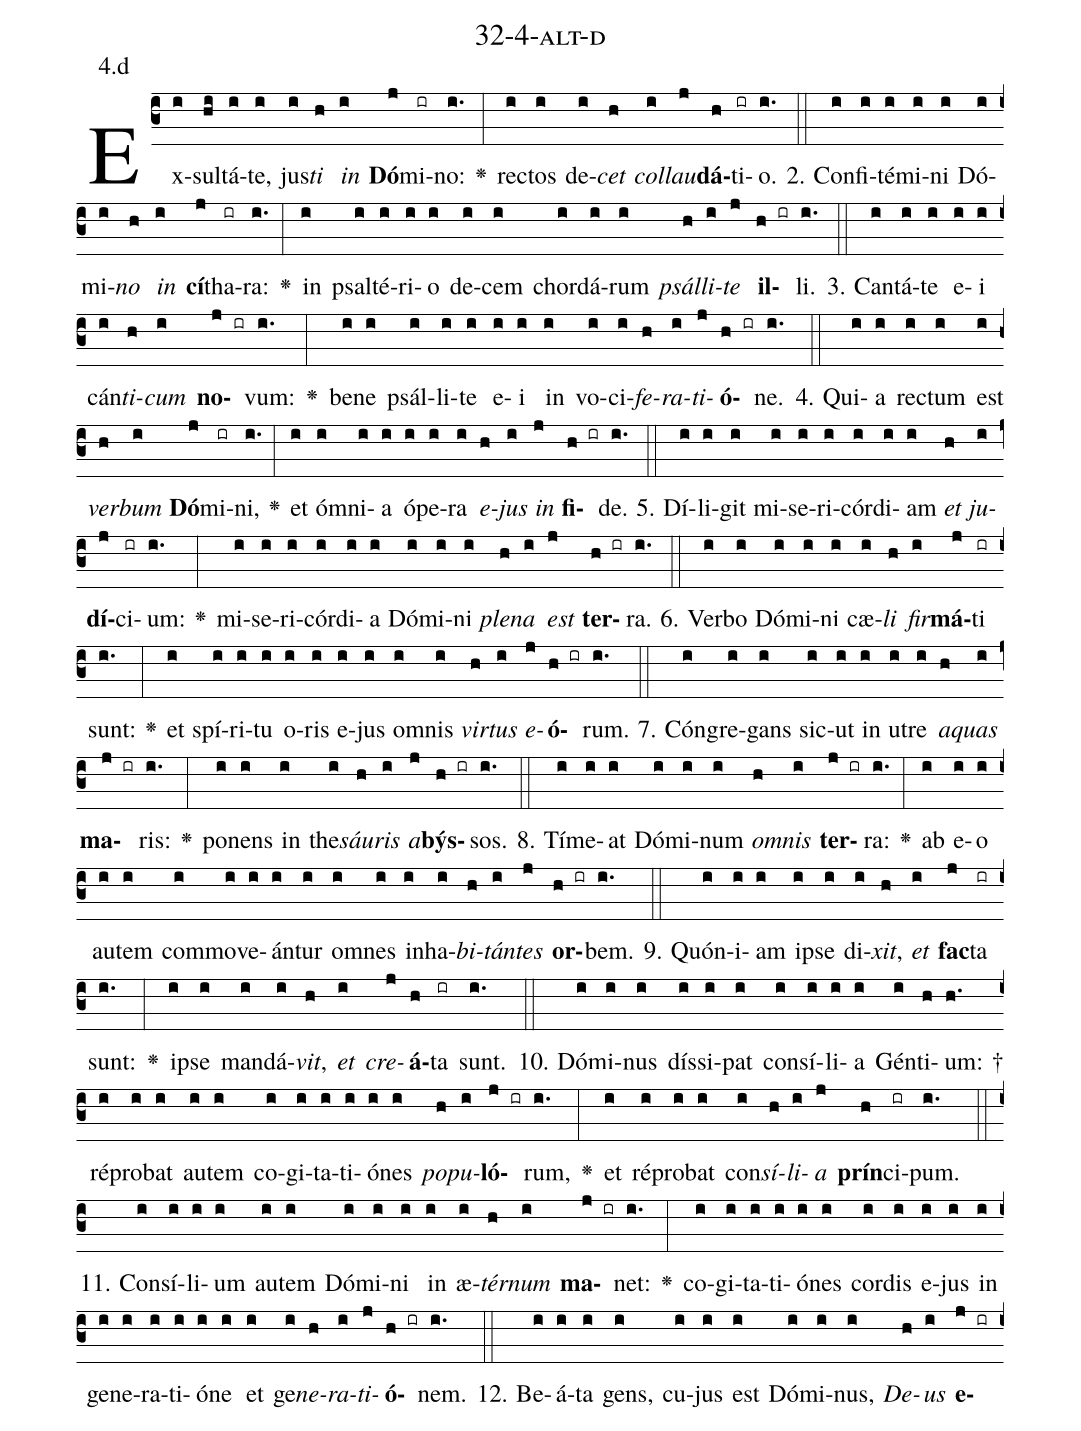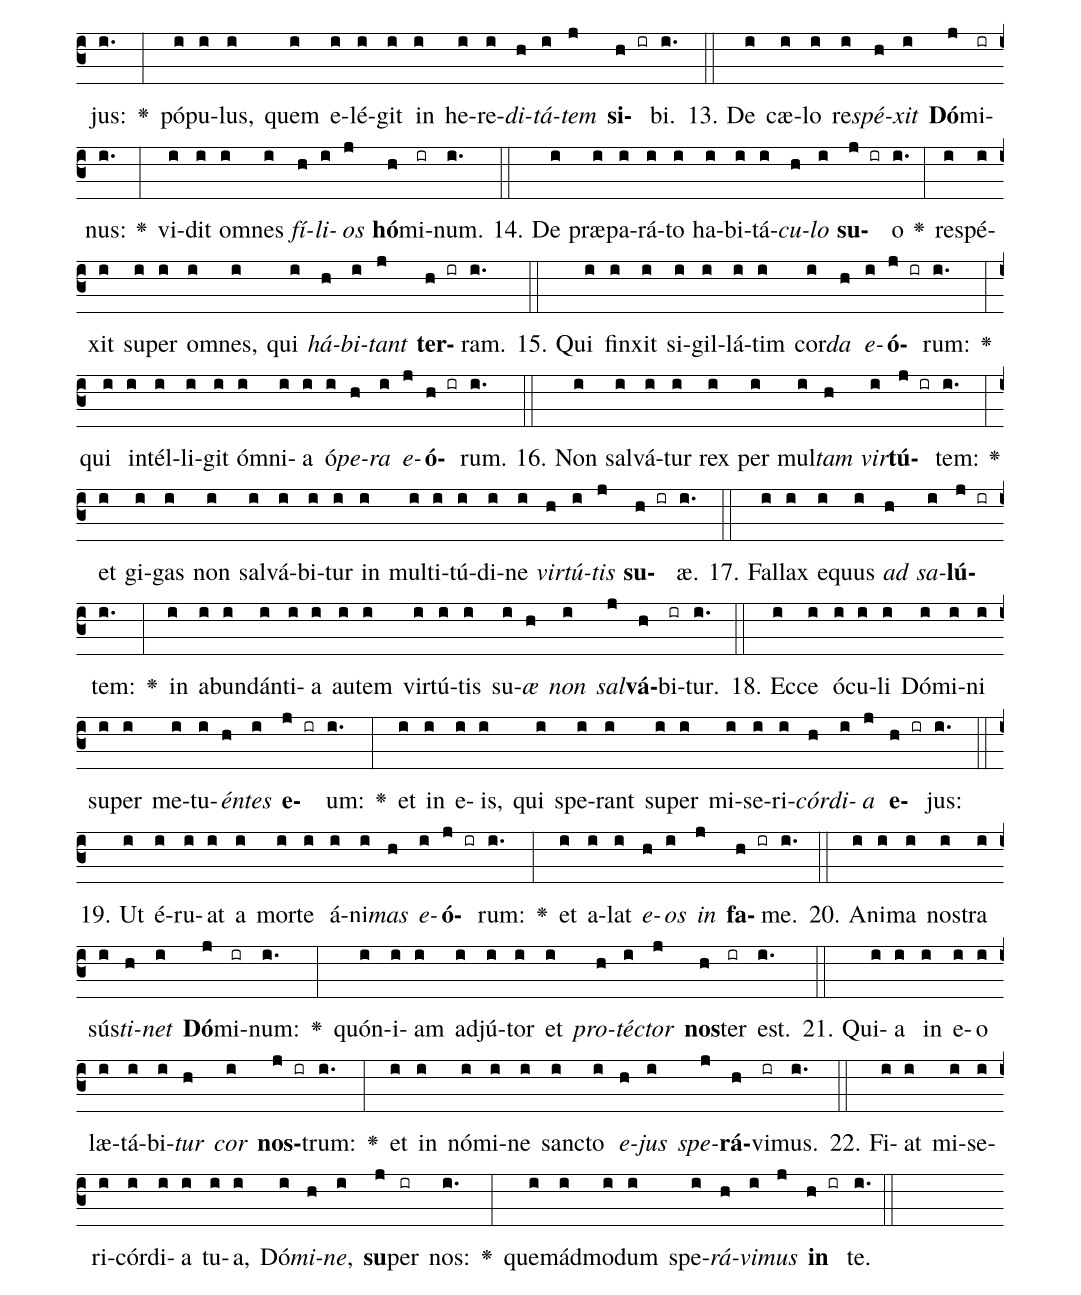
name: 32-4-alt-d;
annotation: 4.d;
%%
(c3)Ex(i)sul(hi)tá(i)te,(i) jus(i)<i>ti</i>(h) <i>in</i>(i) <b>Dó</b>(j)mi(ir)no:(i.) <v>\greheightstar</v>(:) rec(i)tos(i) de(i)<i>cet</i>(h) <i>col</i>(i)<i>lau</i>(j)<b>dá</b>(h)ti(ir)o.(i.) (::)
2. Con(i)fi(i)té(i)mi(i)ni(i) Dó(i)mi(i)<i>no</i>(h) <i>in</i>(i) <b>cí</b>(j)tha(ir)ra:(i.) <v>\greheightstar</v>(:) in(i) psal(i)té(i)ri(i)o(i) de(i)cem(i) chor(i)dá(i)rum(i) <i>psál</i>(h)<i>li</i>(i)<i>te</i>(j) <b>il</b>(h ir)li.(i.) (::)
3. Can(i)tá(i)te(i) e(i)i(i) cán(i)<i>ti</i>(h)<i>cum</i>(i) <b>no</b>(j ir)vum:(i.) <v>\greheightstar</v>(:) be(i)ne(i) psál(i)li(i)te(i) e(i)i(i) in(i) vo(i)ci(i)<i>fe</i>(h)<i>ra</i>(i)<i>ti</i>(j)<b>ó</b>(h ir)ne.(i.) (::)
4. Qui(i)a(i) rec(i)tum(i) est(i) <i>ver</i>(h)<i>bum</i>(i) <b>Dó</b>(j)mi(ir)ni,(i.) <v>\greheightstar</v>(:) et(i) óm(i)ni(i)a(i) ó(i)pe(i)ra(i) <i>e</i>(h)<i>jus</i>(i) <i>in</i>(j) <b>fi</b>(h ir)de.(i.) (::)
5. Dí(i)li(i)git(i) mi(i)se(i)ri(i)cór(i)di(i)am(i) <i>et</i>(h) <i>ju</i>(i)<b>dí</b>(j)ci(ir)um:(i.) <v>\greheightstar</v>(:) mi(i)se(i)ri(i)cór(i)di(i)a(i) Dó(i)mi(i)ni(i) <i>ple</i>(h)<i>na</i>(i) <i>est</i>(j) <b>ter</b>(h ir)ra.(i.) (::)
6. Ver(i)bo(i) Dó(i)mi(i)ni(i) cæ(i)<i>li</i>(h) <i>fir</i>(i)<b>má</b>(j)ti(ir) sunt:(i.) <v>\greheightstar</v>(:) et(i) spí(i)ri(i)tu(i) o(i)ris(i) e(i)jus(i) om(i)nis(i) <i>vir</i>(h)<i>tus</i>(i) <i>e</i>(j)<b>ó</b>(h ir)rum.(i.) (::)
7. Cón(i)gre(i)gans(i) sic(i)ut(i) in(i) u(i)tre(i) <i>a</i>(h)<i>quas</i>(i) <b>ma</b>(j ir)ris:(i.) <v>\greheightstar</v>(:) po(i)nens(i) in(i) the(i)<i>sáu</i>(h)<i>ris</i>(i) <i>a</i>(j)<b>býs</b>(h ir)sos.(i.) (::)
8. Tí(i)me(i)at(i) Dó(i)mi(i)num(i) <i>om</i>(h)<i>nis</i>(i) <b>ter</b>(j ir)ra:(i.) <v>\greheightstar</v>(:) ab(i) e(i)o(i) au(i)tem(i) com(i)mo(i)ve(i)án(i)tur(i) om(i)nes(i) in(i)ha(i)<i>bi</i>(h)<i>tán</i>(i)<i>tes</i>(j) <b>or</b>(h ir)bem.(i.) (::)
9. Quón(i)i(i)am(i) ip(i)se(i) di(i)<i>xit</i>,(h) <i>et</i>(i) <b>fac</b>(j)ta(ir) sunt:(i.) <v>\greheightstar</v>(:) ip(i)se(i) man(i)dá(i)<i>vit</i>,(h) <i>et</i>(i) <i>cre</i>(j)<b>á</b>(h)ta(ir) sunt.(i.) (::)
10. Dó(i)mi(i)nus(i) dís(i)si(i)pat(i) con(i)sí(i)li(i)a(i) Gén(i)ti(h)um: †(h.) ré(i)pro(i)bat(i) au(i)tem(i) co(i)gi(i)ta(i)ti(i)ó(i)nes(i) <i>po</i>(h)<i>pu</i>(i)<b>ló</b>(j ir)rum,(i.) <v>\greheightstar</v>(:) et(i) ré(i)pro(i)bat(i) con(i)<i>sí</i>(h)<i>li</i>(i)<i>a</i>(j) <b>prín</b>(h)ci(ir)pum.(i.) (::)
11. Con(i)sí(i)li(i)um(i) au(i)tem(i) Dó(i)mi(i)ni(i) in(i) æ(i)<i>tér</i>(h)<i>num</i>(i) <b>ma</b>(j ir)net:(i.) <v>\greheightstar</v>(:) co(i)gi(i)ta(i)ti(i)ó(i)nes(i) cor(i)dis(i) e(i)jus(i) in(i) ge(i)ne(i)ra(i)ti(i)ó(i)ne(i) et(i) ge(i)<i>ne</i>(h)<i>ra</i>(i)<i>ti</i>(j)<b>ó</b>(h ir)nem.(i.) (::)
12. Be(i)á(i)ta(i) gens,(i) cu(i)jus(i) est(i) Dó(i)mi(i)nus,(i) <i>De</i>(h)<i>us</i>(i) <b>e</b>(j ir)jus:(i.) <v>\greheightstar</v>(:) pó(i)pu(i)lus,(i) quem(i) e(i)lé(i)git(i) in(i) he(i)re(i)<i>di</i>(h)<i>tá</i>(i)<i>tem</i>(j) <b>si</b>(h ir)bi.(i.) (::)
13. De(i) cæ(i)lo(i) re(i)<i>spé</i>(h)<i>xit</i>(i) <b>Dó</b>(j)mi(ir)nus:(i.) <v>\greheightstar</v>(:) vi(i)dit(i) om(i)nes(i) <i>fí</i>(h)<i>li</i>(i)<i>os</i>(j) <b>hó</b>(h)mi(ir)num.(i.) (::)
14. De(i) præ(i)pa(i)rá(i)to(i) ha(i)bi(i)tá(i)<i>cu</i>(h)<i>lo</i>(i) <b>su</b>(j ir)o(i.) <v>\greheightstar</v>(:) re(i)spé(i)xit(i) su(i)per(i) om(i)nes,(i) qui(i) <i>há</i>(h)<i>bi</i>(i)<i>tant</i>(j) <b>ter</b>(h ir)ram.(i.) (::)
15. Qui(i) fin(i)xit(i) si(i)gil(i)lá(i)tim(i) cor(i)<i>da</i>(h) <i>e</i>(i)<b>ó</b>(j ir)rum:(i.) <v>\greheightstar</v>(:) qui(i) in(i)tél(i)li(i)git(i) óm(i)ni(i)a(i) ó(i)<i>pe</i>(h)<i>ra</i>(i) <i>e</i>(j)<b>ó</b>(h ir)rum.(i.) (::)
16. Non(i) sal(i)vá(i)tur(i) rex(i) per(i) mul(i)<i>tam</i>(h) <i>vir</i>(i)<b>tú</b>(j ir)tem:(i.) <v>\greheightstar</v>(:) et(i) gi(i)gas(i) non(i) sal(i)vá(i)bi(i)tur(i) in(i) mul(i)ti(i)tú(i)di(i)ne(i) <i>vir</i>(h)<i>tú</i>(i)<i>tis</i>(j) <b>su</b>(h ir)æ.(i.) (::)
17. Fal(i)lax(i) e(i)quus(i) <i>ad</i>(h) <i>sa</i>(i)<b>lú</b>(j ir)tem:(i.) <v>\greheightstar</v>(:) in(i) ab(i)un(i)dán(i)ti(i)a(i) au(i)tem(i) vir(i)tú(i)tis(i) su(i)<i>æ</i>(h) <i>non</i>(i) <i>sal</i>(j)<b>vá</b>(h)bi(ir)tur.(i.) (::)
18. Ec(i)ce(i) ó(i)cu(i)li(i) Dó(i)mi(i)ni(i) su(i)per(i) me(i)tu(i)<i>én</i>(h)<i>tes</i>(i) <b>e</b>(j ir)um:(i.) <v>\greheightstar</v>(:) et(i) in(i) e(i)is,(i) qui(i) spe(i)rant(i) su(i)per(i) mi(i)se(i)ri(i)<i>cór</i>(h)<i>di</i>(i)<i>a</i>(j) <b>e</b>(h ir)jus:(i.) (::)
19. Ut(i) é(i)ru(i)at(i) a(i) mor(i)te(i) á(i)ni(i)<i>mas</i>(h) <i>e</i>(i)<b>ó</b>(j ir)rum:(i.) <v>\greheightstar</v>(:) et(i) a(i)lat(i) <i>e</i>(h)<i>os</i>(i) <i>in</i>(j) <b>fa</b>(h ir)me.(i.) (::)
20. A(i)ni(i)ma(i) nos(i)tra(i) sús(i)<i>ti</i>(h)<i>net</i>(i) <b>Dó</b>(j)mi(ir)num:(i.) <v>\greheightstar</v>(:) quón(i)i(i)am(i) ad(i)jú(i)tor(i) et(i) <i>pro</i>(h)<i>téc</i>(i)<i>tor</i>(j) <b>nos</b>(h)ter(ir) est.(i.) (::)
21. Qui(i)a(i) in(i) e(i)o(i) læ(i)tá(i)bi(i)<i>tur</i>(h) <i>cor</i>(i) <b>nos</b>(j ir)trum:(i.) <v>\greheightstar</v>(:) et(i) in(i) nó(i)mi(i)ne(i) sanc(i)to(i) <i>e</i>(h)<i>jus</i>(i) <i>spe</i>(j)<b>rá</b>(h)vi(ir)mus.(i.) (::)
22. Fi(i)at(i) mi(i)se(i)ri(i)cór(i)di(i)a(i) tu(i)a,(i) Dó(i)<i>mi</i>(h)<i>ne</i>,(i) <b>su</b>(j)per(ir) nos:(i.) <v>\greheightstar</v>(:) quem(i)ád(i)mo(i)dum(i) spe(i)<i>rá</i>(h)<i>vi</i>(i)<i>mus</i>(j) <b>in</b>(h ir) te.(i.) (::)
